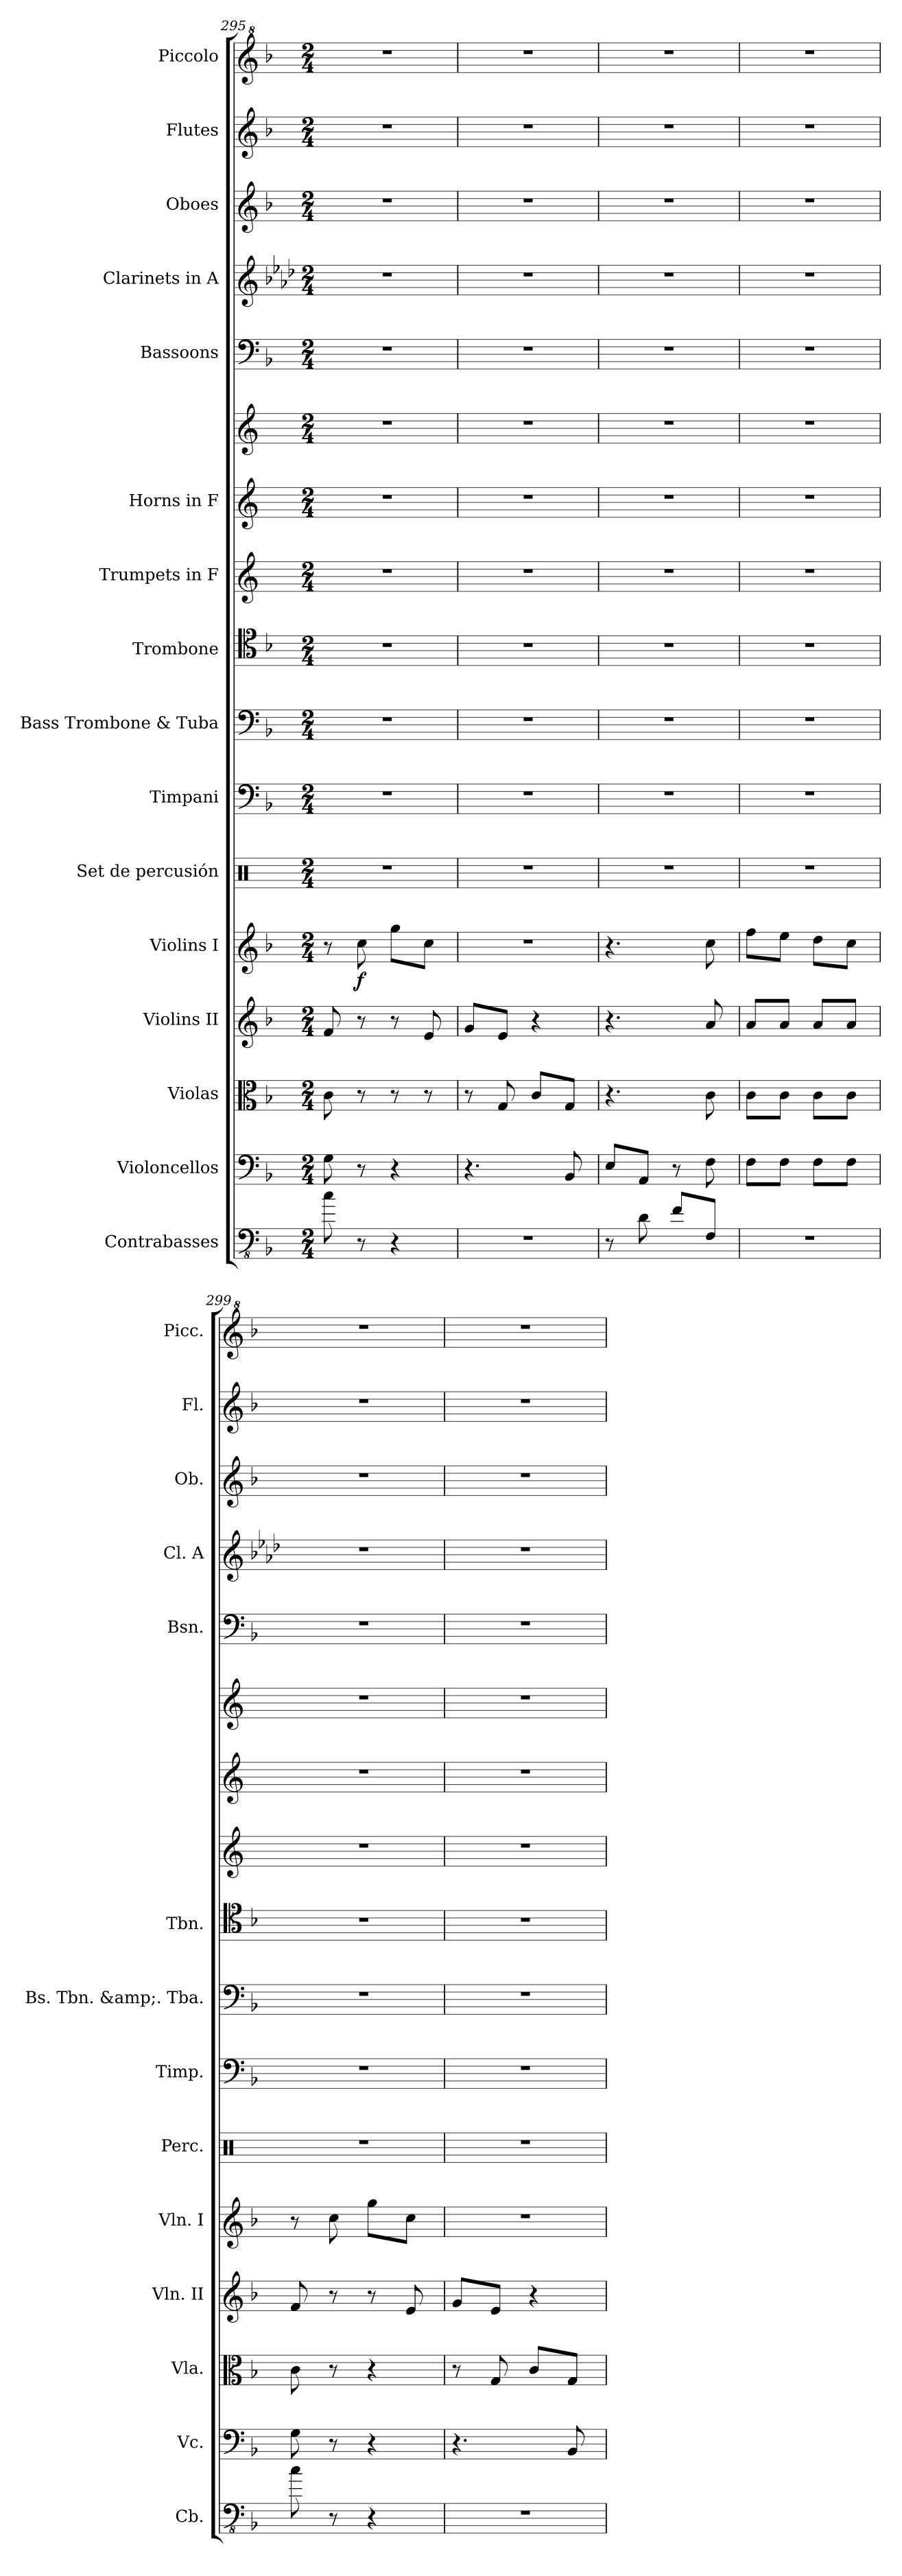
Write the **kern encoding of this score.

**kern	**kern	**kern	**kern	**kern	**dynam	**kern	**kern	**kern	**kern	**kern	**kern	**kern	**kern	**kern	**kern	**kern	**kern
*part16	*part15	*part14	*part13	*part12	*part12	*part11	*part10	*part9	*part8	*part7	*part6	*part6	*part5	*part4	*part3	*part2	*part1
*staff17	*staff16	*staff15	*staff14	*staff13	*staff13	*staff12	*staff11	*staff10	*staff9	*staff8	*staff7	*staff6	*staff5	*staff4	*staff3	*staff2	*staff1
*I"Contrabasses	*I"Violoncellos	*I"Violas	*I"Violins II	*I"Violins I	*	*I"Set de percusión	*I"Timpani	*I"Bass Trombone &amp; Tuba	*I"Trombone	*I"Trumpets in F	*I"Horns in F	*	*I"Bassoons	*I"Clarinets in A	*I"Oboes	*I"Flutes	*I"Piccolo
*I'Cb.	*I'Vc.	*I'Vla.	*I'Vln. II	*I'Vln. I	*	*I'Perc.	*I'Timp.	*I'Bs. Tbn. &amp;. Tba.	*I'Tbn.	*	*	*	*I'Bsn.	*I'Cl. A	*I'Ob.	*I'Fl.	*I'Picc.
*clefFv4	*clefF4	*clefC3	*clefG2	*clefG2	*	*clefX	*clefF4	*clefF4	*clefC4	*clefG2	*clefG2	*clefG2	*clefF4	*clefG2	*clefG2	*clefG2	*clefG^2
*ITrd7c12	*	*	*	*	*	*	*	*	*	*ITrd4c7	*ITrd4c7	*ITrd4c7	*	*ITrd2c3	*	*	*ITrd-7c-12
*k[b-]	*k[b-]	*k[b-]	*k[b-]	*k[b-]	*	*k[]	*k[b-]	*k[b-]	*k[b-]	*k[b-]	*k[b-]	*k[b-]	*k[b-]	*k[b-]	*k[b-]	*k[b-]	*k[b-]
*M2/4	*M2/4	*M2/4	*M2/4	*M2/4	*	*M2/4	*M2/4	*M2/4	*M2/4	*M2/4	*M2/4	*M2/4	*M2/4	*M2/4	*M2/4	*M2/4	*M2/4
=295	=295	=295	=295	=295	=295	=295	=295	=295	=295	=295	=295	=295	=295	=295	=295	=295	=295
8C\	8G\	8c\	8f/	8r	.	2r	2r	2r	2r	2r	2r	2r	2r	2r	2r	2r	2r
!	!	!	!	!	!LO:DY:b	!	!	!	!	!	!	!	!	!	!	!	!
8r	8r	8r	8r	8cc\	f	.	.	.	.	.	.	.	.	.	.	.	.
4r	4r	8r	8r	8gg\L	.	.	.	.	.	.	.	.	.	.	.	.	.
.	.	8r	8e/	8cc\J	.	.	.	.	.	.	.	.	.	.	.	.	.
=296	=296	=296	=296	=296	=296	=296	=296	=296	=296	=296	=296	=296	=296	=296	=296	=296	=296
2r	4.r	8r	8g/L	2r	.	2r	2r	2r	2r	2r	2r	2r	2r	2r	2r	2r	2r
.	.	8G/	8e/J	.	.	.	.	.	.	.	.	.	.	.	.	.	.
.	.	8c/L	4r	.	.	.	.	.	.	.	.	.	.	.	.	.	.
.	8BB-/	8G/J	.	.	.	.	.	.	.	.	.	.	.	.	.	.	.
=297	=297	=297	=297	=297	=297	=297	=297	=297	=297	=297	=297	=297	=297	=297	=297	=297	=297
8r	8E/L	4.r	4.r	4.r	.	2r	2r	2r	2r	2r	2r	2r	2r	2r	2r	2r	2r
8DD\	8AA/J	.	.	.	.	.	.	.	.	.	.	.	.	.	.	.	.
8FF/L	8r	.	.	.	.	.	.	.	.	.	.	.	.	.	.	.	.
8FFF/J	8F\	8c\	8a/	8cc\	.	.	.	.	.	.	.	.	.	.	.	.	.
=298	=298	=298	=298	=298	=298	=298	=298	=298	=298	=298	=298	=298	=298	=298	=298	=298	=298
2r	8F\L	8c\L	8a/L	8ff\L	.	2r	2r	2r	2r	2r	2r	2r	2r	2r	2r	2r	2r
.	8F\J	8c\J	8a/J	8ee\J	.	.	.	.	.	.	.	.	.	.	.	.	.
.	8F\L	8c\L	8a/L	8dd\L	.	.	.	.	.	.	.	.	.	.	.	.	.
.	8F\J	8c\J	8a/J	8cc\J	.	.	.	.	.	.	.	.	.	.	.	.	.
=299	=299	=299	=299	=299	=299	=299	=299	=299	=299	=299	=299	=299	=299	=299	=299	=299	=299
8C\	8G\	8c\	8f/	8r	.	2r	2r	2r	2r	2r	2r	2r	2r	2r	2r	2r	2r
8r	8r	8r	8r	8cc\	.	.	.	.	.	.	.	.	.	.	.	.	.
4r	4r	4r	8r	8gg\L	.	.	.	.	.	.	.	.	.	.	.	.	.
.	.	.	8e/	8cc\J	.	.	.	.	.	.	.	.	.	.	.	.	.
!!LO:PB:g=z
=300	=300	=300	=300	=300	=300	=300	=300	=300	=300	=300	=300	=300	=300	=300	=300	=300	=300
2r	4.r	8r	8g/L	2r	.	2r	2r	2r	2r	2r	2r	2r	2r	2r	2r	2r	2r
.	.	8G/	8e/J	.	.	.	.	.	.	.	.	.	.	.	.	.	.
.	.	8c/L	4r	.	.	.	.	.	.	.	.	.	.	.	.	.	.
.	8BB-/	8G/J	.	.	.	.	.	.	.	.	.	.	.	.	.	.	.
=	=	=	=	=	=	=	=	=	=	=	=	=	=	=	=	=	=
*-	*-	*-	*-	*-	*-	*-	*-	*-	*-	*-	*-	*-	*-	*-	*-	*-	*-
